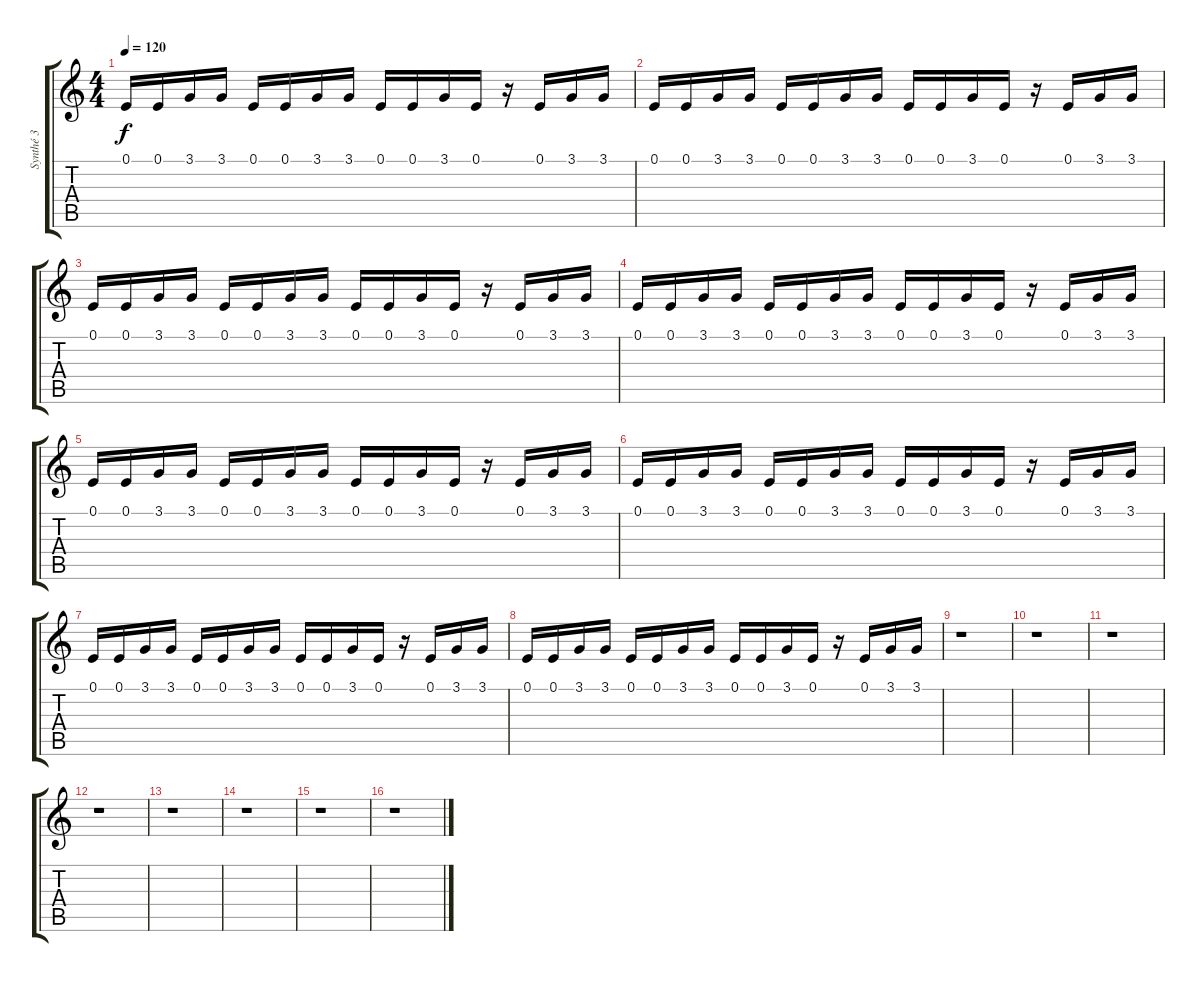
\track ("Synthé 3" "Synthé 3") {instrument celesta}
\staff {score tabs}
\tuning (E4 B3 G3 D3 A2 E2) {hide}
\ts (4 4)
\tempo 120
\clef g2
\ks c
0.1.16{dy f} 0.1.16 3.1.16 3.1.16 0.1.16 0.1.16 3.1.16 3.1.16 0.1.16 0.1.16 3.1.16 0.1.16 r.16 0.1.16 3.1.16 3.1.16 |
0.1.16 0.1.16 3.1.16 3.1.16 0.1.16 0.1.16 3.1.16 3.1.16 0.1.16 0.1.16 3.1.16 0.1.16 r.16 0.1.16 3.1.16 3.1.16 |
0.1.16 0.1.16 3.1.16 3.1.16 0.1.16 0.1.16 3.1.16 3.1.16 0.1.16 0.1.16 3.1.16 0.1.16 r.16 0.1.16 3.1.16 3.1.16 |
0.1.16 0.1.16 3.1.16 3.1.16 0.1.16 0.1.16 3.1.16 3.1.16 0.1.16 0.1.16 3.1.16 0.1.16 r.16 0.1.16 3.1.16 3.1.16 |
0.1.16 0.1.16 3.1.16 3.1.16 0.1.16 0.1.16 3.1.16 3.1.16 0.1.16 0.1.16 3.1.16 0.1.16 r.16 0.1.16 3.1.16 3.1.16 |
0.1.16 0.1.16 3.1.16 3.1.16 0.1.16 0.1.16 3.1.16 3.1.16 0.1.16 0.1.16 3.1.16 0.1.16 r.16 0.1.16 3.1.16 3.1.16 |
0.1.16 0.1.16 3.1.16 3.1.16 0.1.16 0.1.16 3.1.16 3.1.16 0.1.16 0.1.16 3.1.16 0.1.16 r.16 0.1.16 3.1.16 3.1.16 |
0.1.16 0.1.16 3.1.16 3.1.16 0.1.16 0.1.16 3.1.16 3.1.16 0.1.16 0.1.16 3.1.16 0.1.16 r.16 0.1.16 3.1.16 3.1.16 |
r.1 |
r.1 |
r.1 |
r.1 |
r.1 |
r.1 |
r.1 |
r.1
